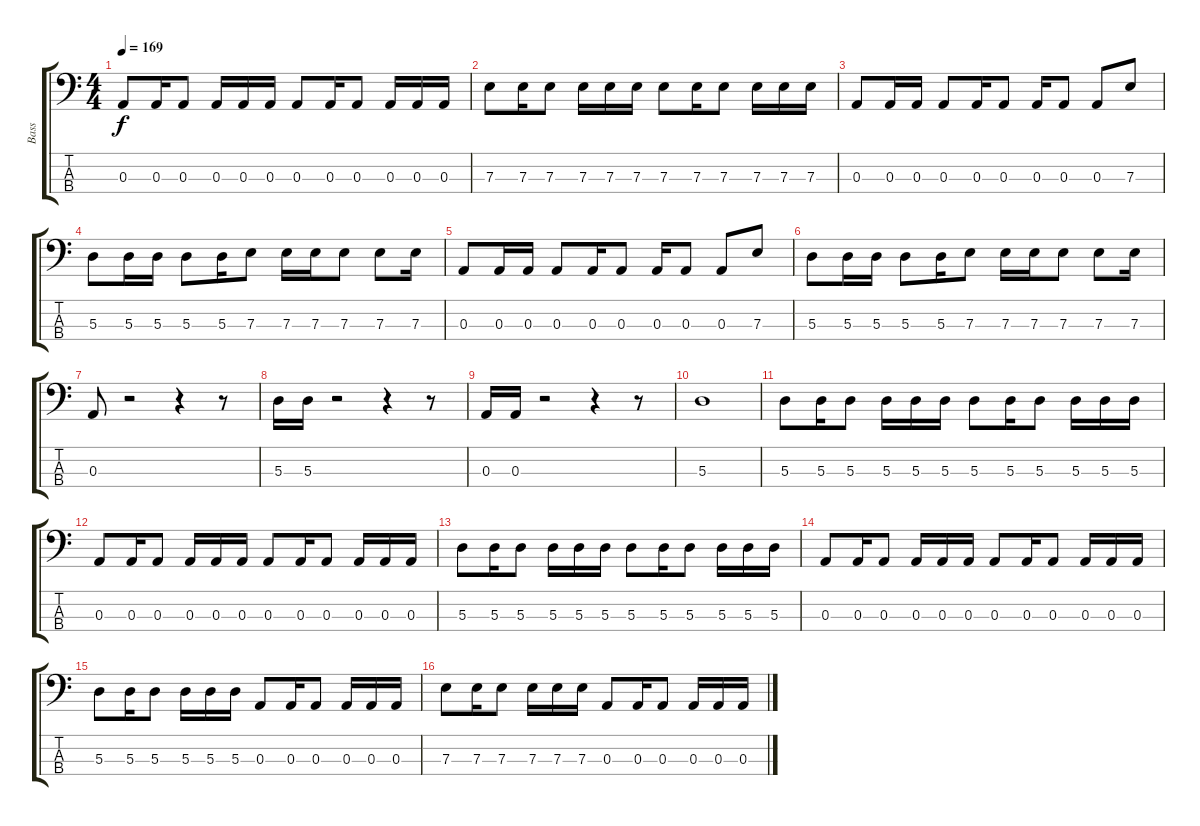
\track ("Bass" "Bass") {instrument electricbasspick}
\staff {score tabs}
\tuning (G2 D2 A1 E1) {hide}
\ts (4 4)
\tempo 169
\clef f4
\ks c
0.3.8{dy f} 0.3.16 0.3.8 0.3.16 0.3.16 0.3.16 0.3.8 0.3.16 0.3.8 0.3.16 0.3.16 0.3.16 |
7.3.8 7.3.16 7.3.8 7.3.16 7.3.16 7.3.16 7.3.8 7.3.16 7.3.8 7.3.16 7.3.16 7.3.16 |
0.3.8 0.3.16 0.3.16 0.3.8 0.3.16 0.3.8 0.3.16 0.3.8 0.3.8 7.3.8 |
5.3.8 5.3.16 5.3.16 5.3.8 5.3.16 7.3.8 7.3.16 7.3.16 7.3.8 7.3.8 7.3.16 |
0.3.8 0.3.16 0.3.16 0.3.8 0.3.16 0.3.8 0.3.16 0.3.8 0.3.8 7.3.8 |
5.3.8 5.3.16 5.3.16 5.3.8 5.3.16 7.3.8 7.3.16 7.3.16 7.3.8 7.3.8 7.3.16 |
0.3.8 r.2 r.4 r.8 |
5.3.16 5.3.16 r.2 r.4 r.8 |
0.3.16 0.3.16 r.2 r.4 r.8 |
5.3.1 |
5.3.8 5.3.16 5.3.8 5.3.16 5.3.16 5.3.16 5.3.8 5.3.16 5.3.8 5.3.16 5.3.16 5.3.16 |
0.3.8 0.3.16 0.3.8 0.3.16 0.3.16 0.3.16 0.3.8 0.3.16 0.3.8 0.3.16 0.3.16 0.3.16 |
5.3.8 5.3.16 5.3.8 5.3.16 5.3.16 5.3.16 5.3.8 5.3.16 5.3.8 5.3.16 5.3.16 5.3.16 |
0.3.8 0.3.16 0.3.8 0.3.16 0.3.16 0.3.16 0.3.8 0.3.16 0.3.8 0.3.16 0.3.16 0.3.16 |
5.3.8 5.3.16 5.3.8 5.3.16 5.3.16 5.3.16 0.3.8 0.3.16 0.3.8 0.3.16 0.3.16 0.3.16 |
7.3.8 7.3.16 7.3.8 7.3.16 7.3.16 7.3.16 0.3.8 0.3.16 0.3.8 0.3.16 0.3.16 0.3.16
